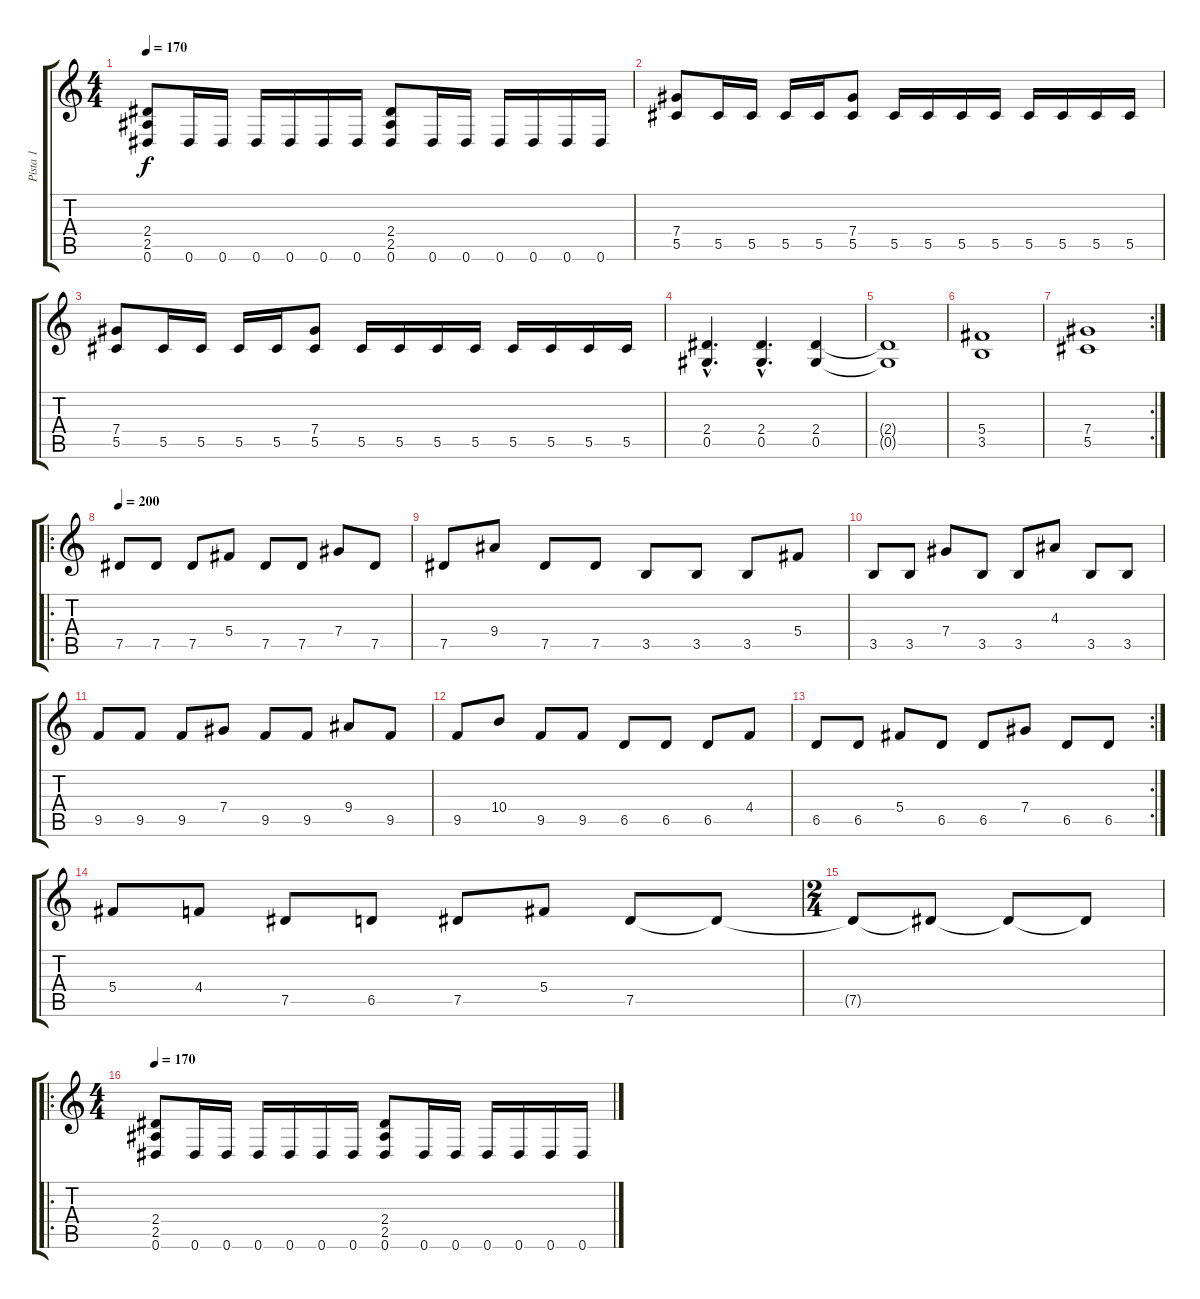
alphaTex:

\track ("Pista 1" "Pista 1") {instrument distortionguitar}
\staff {score tabs}
\tuning (Eb4 Bb3 Gb3 Db3 Ab2 Eb2) {hide}
\ts (4 4)
\tempo 170
\clef g2
\ks c
(2.4 2.5 0.6).8{dy f} 0.6.16 0.6.16 0.6.16 0.6.16 0.6.16 0.6.16 (2.4 2.5 0.6).8 0.6.16 0.6.16 0.6.16 0.6.16 0.6.16 0.6.16 |
(7.4 5.5).8 5.5.16 5.5.16 5.5.16 5.5.16 (7.4 5.5).8 5.5.16 5.5.16 5.5.16 5.5.16 5.5.16 5.5.16 5.5.16 5.5.16 |
(7.4 5.5).8 5.5.16 5.5.16 5.5.16 5.5.16 (7.4 5.5).8 5.5.16 5.5.16 5.5.16 5.5.16 5.5.16 5.5.16 5.5.16 5.5.16 |
(2.4{hac} 0.5{hac}).4{d} (2.4{hac} 0.5{hac}).4{d} (2.4 0.5).4 |
(2.4{t} 0.5{t}).1 |
(5.4 3.5).1 |
\rc 2
(7.4 5.5).1 |
\ro
\tempo 200
7.5.8 7.5.8 7.5.8 5.4.8 7.5.8 7.5.8 7.4.8 7.5.8 |
7.5.8 9.4.8 7.5.8 7.5.8 3.5.8 3.5.8 3.5.8 5.4.8 |
3.5.8 3.5.8 7.4.8 3.5.8 3.5.8 4.3.8 3.5.8 3.5.8 |
9.5.8 9.5.8 9.5.8 7.4.8 9.5.8 9.5.8 9.4.8 9.5.8 |
9.5.8 10.4.8 9.5.8 9.5.8 6.5.8 6.5.8 6.5.8 4.4.8 |
\rc 2
6.5.8 6.5.8 5.4.8 6.5.8 6.5.8 7.4.8 6.5.8 6.5.8 |
5.4.8 4.4.8 7.5.8 6.5.8 7.5.8 5.4.8 7.5.8 7.5{t}.8 |
\ts (2 4)
7.5{t}.8 7.5{t}.8 7.5{t}.8 7.5{t}.8 |
\ro
\ts (4 4)
\tempo 170
(2.4 2.5 0.6).8 0.6.16 0.6.16 0.6.16 0.6.16 0.6.16 0.6.16 (2.4 2.5 0.6).8 0.6.16 0.6.16 0.6.16 0.6.16 0.6.16 0.6.16
